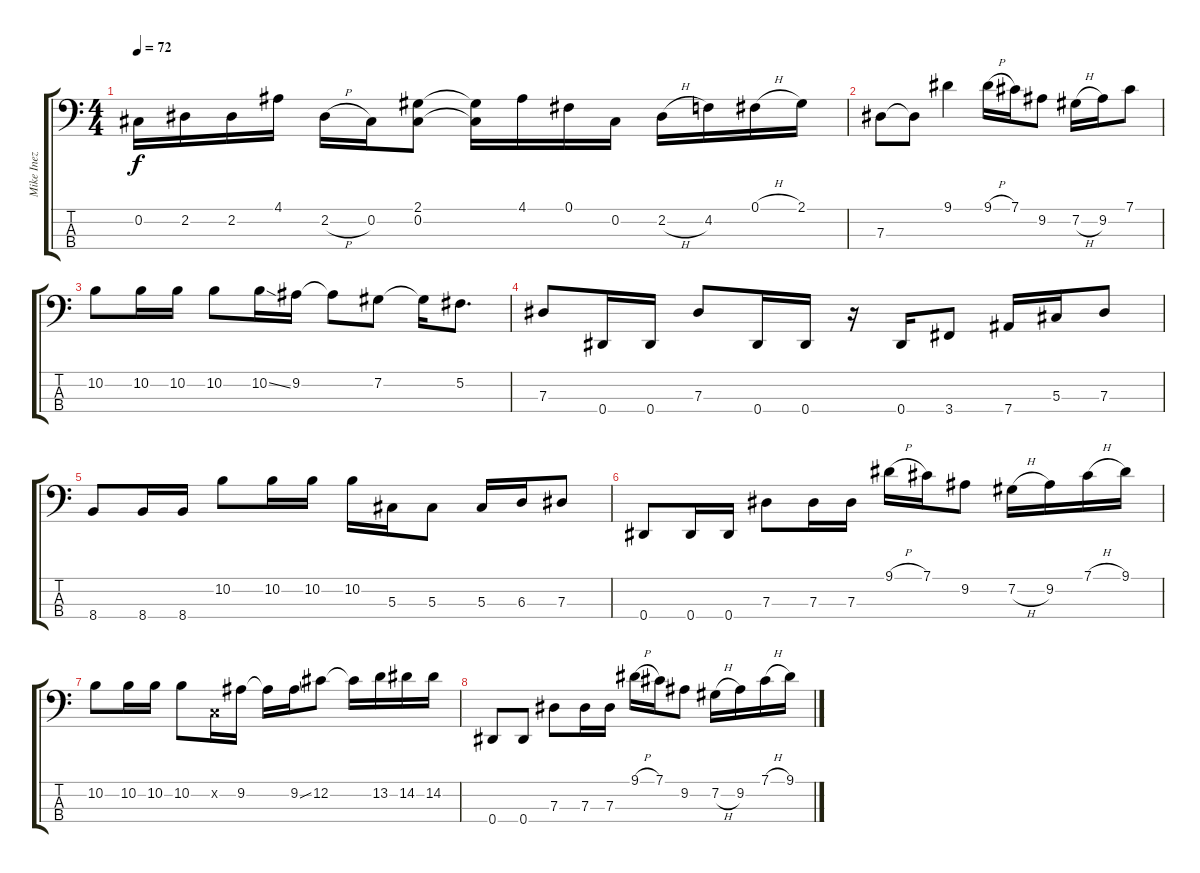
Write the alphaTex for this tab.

\track ("Mike Inez - Bass" "Mike Inez ") {instrument slapbass2}
\staff {score tabs}
\tuning (Gb2 Db2 Ab1 Eb1) {hide}
\ts (4 4)
\tempo 72
\clef f4
\ks c
0.2.16{dy f} 2.2.16 2.2.16 4.1.16 2.2{h}.16 0.2.16 (2.1 0.2).8 (2.1{t} 0.2{t}).16 4.1.16 0.1.16 0.2.16 2.2{h}.16 4.2.16 0.1{h}.16 2.1.16 |
7.3.8 7.3{t}.8 9.1.4 9.1{h}.16 7.1.16 9.2.8 7.2{h}.16 9.2.16 7.1.8 |
10.2.8 10.2.16 10.2.16 10.2.8 10.2{ss}.16 9.2.16 9.2{t}.8 7.2.8 7.2{t}.16 5.2.8{d} |
7.3.8 0.4.16 0.4.16 7.3.8 0.4.16 0.4.16 r.16 0.4.16 3.4.8 7.4.16 5.3.16 7.3.8 |
8.4.8 8.4.16 8.4.16 10.2.8 10.2.16 10.2.16 10.2.16 5.3.16 5.3.8 5.3.16 6.3.16 7.3.8 |
0.4.8 0.4.16 0.4.16 7.3.8 7.3.16 7.3.16 9.1{h}.16 7.1.16 9.2.8 7.2{h}.16 9.2.16 7.1{h}.16 9.1.16 |
10.2.8 10.2.16 10.2.16 10.2.8 -1.2{x}.16 9.2.16 9.2{t}.16 9.2{ss}.16 12.2.8 12.2{t}.16 13.2.16 14.2.16 14.2.16 |
0.4.8 0.4.8 7.3.8 7.3.16 7.3.16 9.1{h}.16 7.1.16 9.2.8 7.2{h}.16 9.2.16 7.1{h}.16 9.1.16
